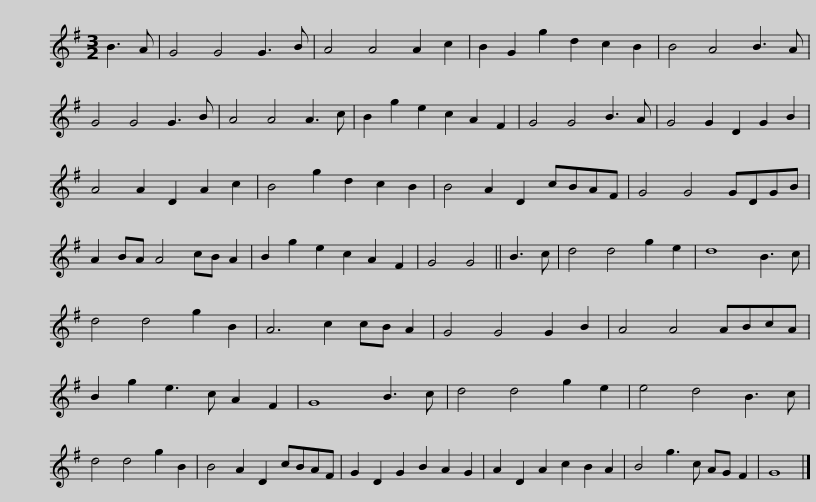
X:1
L:1/8
M:3/2
I:linebreak $
K:G
V:1 treble
V:1
 B3 A | G4 G4 G3 B | A4 A4 A2 c2 | B2 G2 g2 d2 c2 B2 | B4 A4 B3 A | %5
 G4 G4 G3 B | A4 A4 A3 c | B2 g2 e2 c2 A2 F2 |$ G4 G4 B3 A | G4 G2 D2 G2 B2 | %10
 A4 A2 D2 A2 c2 | B4 g2 d2 c2 B2 | B4 A2 D2 cBAF | G4 G4 GDGB | A2 BA A4 cB A2 |$ %15
 B2 g2 e2 c2 A2 F2 | G4 G4 || B3 c | d4 d4 g2 e2 | d8 B3 c | %20
 d4 d4 g2 B2 | A6 c2 cB A2 | G4 G4 G2 B2 | A4 A4 ABcA |$ B2 g2 e3 c A2 F2 | %25
 G8 B3 c | d4 d4 g2 e2 | e4 d4 B3 c | d4 d4 g2 B2 | B4 A2 D2 cBAF | %30
 G2 D2 G2 B2 A2 G2 |$ A2 D2 A2 c2 B2 A2 | B4 g3 c AG F2 | G8 |] %34
